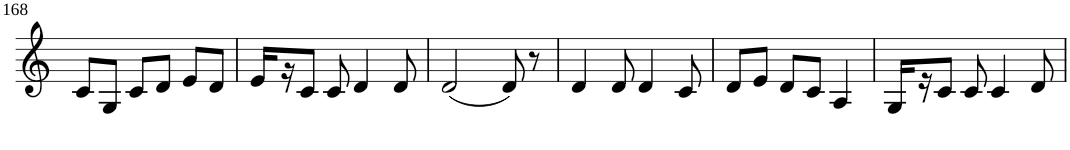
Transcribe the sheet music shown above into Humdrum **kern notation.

**kern
*part1
*staff1
*I"Violin
!!LO:PB:g=z
*clefG2
*k[]
*M3/4
=168
8c/L
8G/J
8c/L
8d/J
8e/L
8d/J
=169
16e/LL
16r
8c/J
8c/
4d/
8d/
=170
(2d/
8d/)
8r
=171
4d/
8d/
4d/
8c/
=172
8d/L
8e/J
8d/L
8c/J
4A/
=173
16G/LL
16r
8c/J
8c/
4c/
8d/
=
*-
